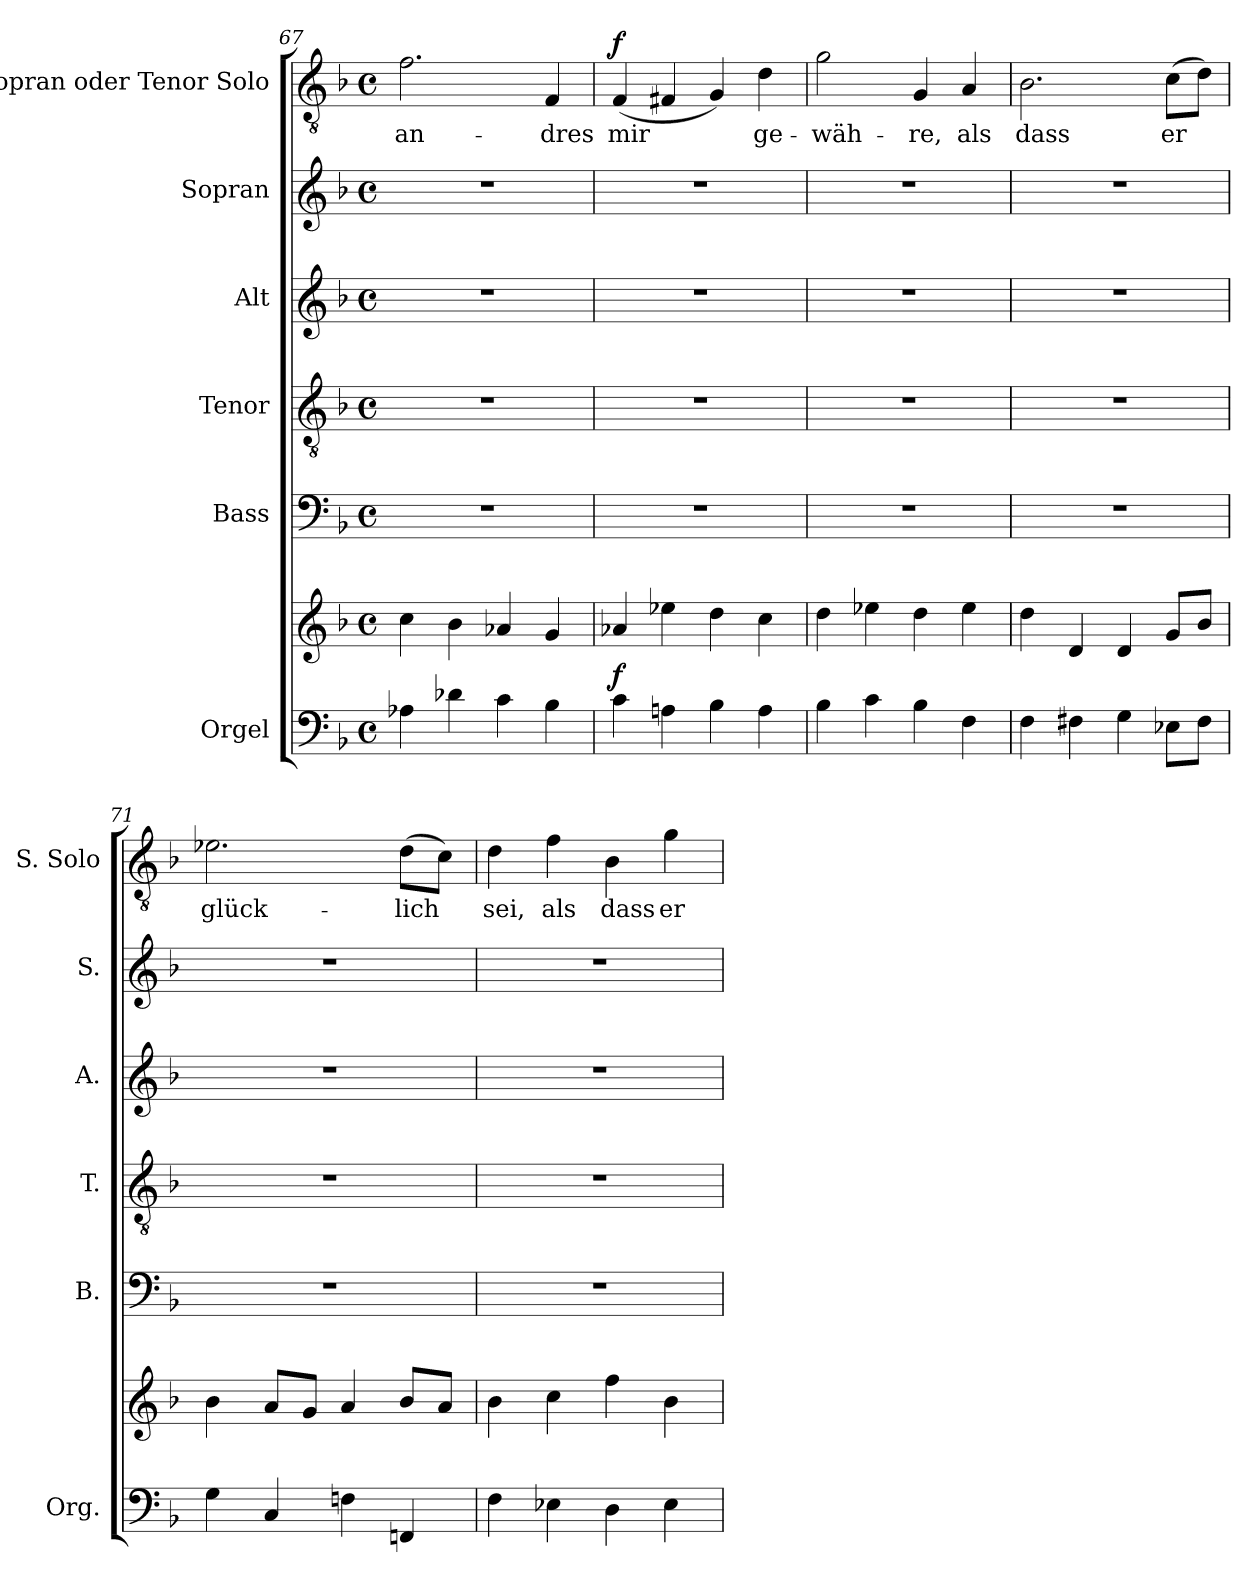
**kern	**kern	**dynam	**kern	**kern	**kern	**kern	**kern	**text	**dynam
*part6	*part6	*part6	*part5	*part4	*part3	*part2	*part1	*part1	*part1
*staff7	*staff6	*staff6/7	*staff5	*staff4	*staff3	*staff2	*staff1	*staff1	*staff1
*I"Orgel	*	*	*I"Bass	*I"Tenor	*I"Alt	*I"Sopran	*I"Sopran oder  Tenor Solo	*	*
*I'Org.	*	*	*I'B.	*I'T.	*I'A.	*I'S.	*I'S. Solo	*	*
*clefF4	*clefG2	*	*clefF4	*clefGv2	*clefG2	*clefG2	*clefGv2	*	*
*	*	*	*	*ITrd7c12	*	*	*	*	*
*k[b-]	*k[b-]	*	*k[b-]	*k[b-]	*k[b-]	*k[b-]	*k[b-]	*	*
*F:	*F:	*	*F:	*F:	*F:	*F:	*F:	*	*
*M4/4	*M4/4	*	*M4/4	*M4/4	*M4/4	*M4/4	*M4/4	*	*
*met(c)	*met(c)	*	*met(c)	*met(c)	*met(c)	*met(c)	*met(c)	*	*
=67	=67	=67	=67	=67	=67	=67	=67	=67	=67
!	!	!	!	!	!	!	!	!LO:LY:b:color=#000000	!
4A-Xi\	4cci\	.	1r	1r	1r	1r	2.fi\	an-	.
4d-Xi\	4b-i\	.	.	.	.	.	.	.	.
4ci\	4a-Xi/	.	.	.	.	.	.	.	.
!	!	!	!	!	!	!	!	!LO:LY:b:color=#000000	!
4B-i\	4gi/	.	.	.	.	.	4Fi/	-dres	.
=68	=68	=68	=68	=68	=68	=68	=68	=68	=68
!	!	!	!	!	!	!	!	!LO:LY:b:color=#000000	!
4ci\	4a-Xi/	f	1r	1r	1r	1r	(4Fi/	mir	f
4Ani\	4ee-Xi\	.	.	.	.	.	4F#Xi/	.	.
4B-i\	4ddi\	.	.	.	.	.	4Gi/)	.	.
!	!	!	!	!	!	!	!	!LO:LY:b:color=#000000	!
4Ai\	4cci\	.	.	.	.	.	4di\	ge-	.
=69	=69	=69	=69	=69	=69	=69	=69	=69	=69
!	!	!	!	!	!	!	!	!LO:LY:b:color=#000000	!
4B-i\	4ddi\	.	1r	1r	1r	1r	2gi\	-wäh-	.
4ci\	4ee-Xi\	.	.	.	.	.	.	.	.
!	!	!	!	!	!	!	!	!LO:LY:b:color=#000000	!
4B-i\	4ddi\	.	.	.	.	.	4Gi/	-re,	.
!	!	!	!	!	!	!	!	!LO:LY:b:color=#000000	!
4Fi\	4ee-i\	.	.	.	.	.	4Ai/	als	.
=70	=70	=70	=70	=70	=70	=70	=70	=70	=70
!	!	!	!	!	!	!	!	!LO:LY:b:color=#000000	!
4Fi\	4ddi\	.	1r	1r	1r	1r	2.B-i\	dass	.
4F#Xi\	4di/	.	.	.	.	.	.	.	.
4Gi\	4di/	.	.	.	.	.	.	.	.
!	!	!	!	!	!	!	!	!LO:LY:b:color=#000000	!
8E-Xi\L	8gi/L	.	.	.	.	.	(8ci\L	er	.
8F#i\J	8b-i/J	.	.	.	.	.	8di\J)	.	.
!!LO:PB:g=z
=71	=71	=71	=71	=71	=71	=71	=71	=71	=71
!	!	!	!	!	!	!	!	!LO:LY:b:color=#000000	!
4Gi\	4b-i\	.	1r	1r	1r	1r	2.e-Xi\	glück-	.
4Ci/	8ai/L	.	.	.	.	.	.	.	.
.	8gi/J	.	.	.	.	.	.	.	.
4Fni\	4ai/	.	.	.	.	.	.	.	.
!	!	!	!	!	!	!	!	!LO:LY:b:color=#000000	!
4FFni/	8b-i/L	.	.	.	.	.	(8di\L	-lich	.
.	8ai/J	.	.	.	.	.	8ci\J)	.	.
=72	=72	=72	=72	=72	=72	=72	=72	=72	=72
!	!	!	!	!	!	!	!	!LO:LY:b:color=#000000	!
4Fi\	4b-i\	.	1r	1r	1r	1r	4di\	sei,	.
!	!	!	!	!	!	!	!	!LO:LY:b:color=#000000	!
4E-Xi\	4cci\	.	.	.	.	.	4fi\	als	.
!	!	!	!	!	!	!	!	!LO:LY:b:color=#000000	!
4Di\	4ffi\	.	.	.	.	.	4B-i\	dass	.
!	!	!	!	!	!	!	!	!LO:LY:b:color=#000000	!
4E-i\	4b-i\	.	.	.	.	.	4gi\	er	.
=	=	=	=	=	=	=	=	=	=
*-	*-	*-	*-	*-	*-	*-	*-	*-	*-
